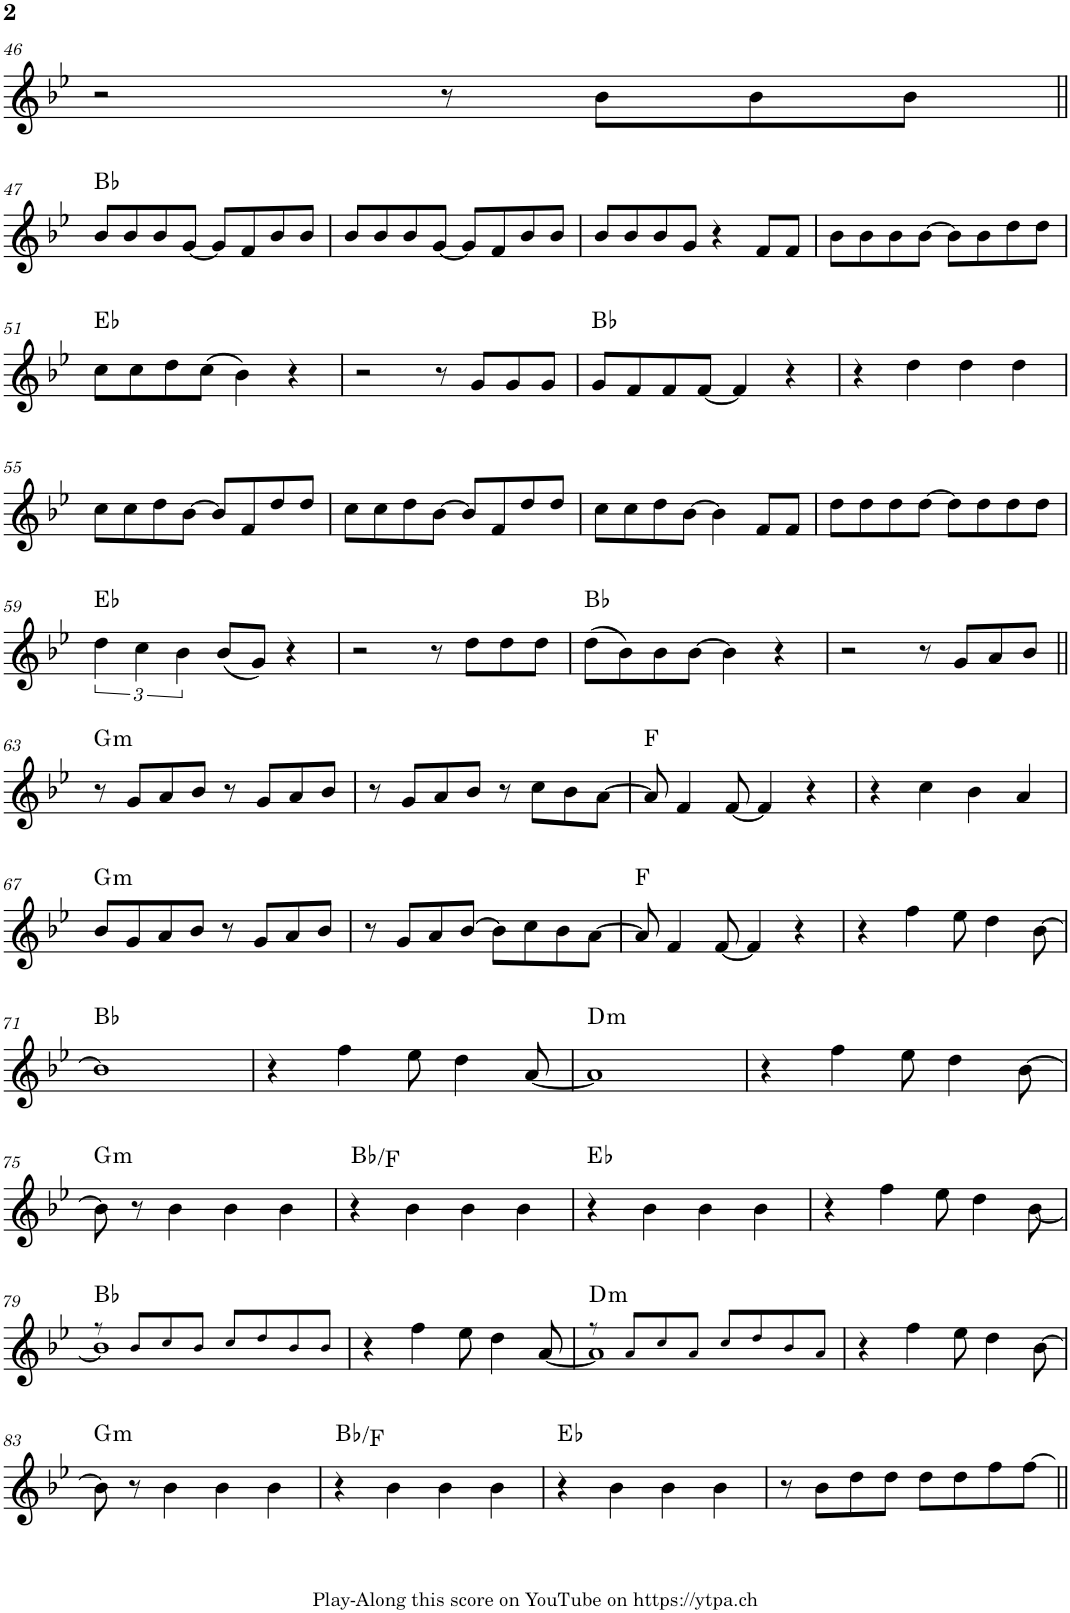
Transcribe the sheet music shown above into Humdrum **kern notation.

**kern	**harte
*part1	*part1
*staff1	*
*I"Piano	*
*I'Pno.	*
!!LO:PB:g=z
*clefG2	*
*k[b-e-]	*
*M4/4	*
=46	=46
2r	.
8r	.
8b-\L	.
8b-\	.
8b-\J	.
!!LO:LB:g=z
=47||	=47||
8b-/L	Bb:maj
8b-/	.
8b-/	.
[8g/J	.
8g/L]	.
8f/	.
8b-/	.
8b-/J	.
=48	=48
8b-/L	.
8b-/	.
8b-/	.
[8g/J	.
8g/L]	.
8f/	.
8b-/	.
8b-/J	.
=49	=49
8b-/L	.
8b-/	.
8b-/	.
8g/J	.
4r	.
8f/L	.
8f/J	.
=50	=50
8b-\L	.
8b-\	.
8b-\	.
[8b-\J	.
8b-\L]	.
8b-\	.
8dd\	.
8dd\J	.
!!LO:LB:g=z
=51	=51
8cc\L	Eb:maj
8cc\	.
8dd\	.
(8cc\J	.
4b-\)	.
4r	.
=52	=52
2r	.
8r	.
8g/L	.
8g/	.
8g/J	.
=53	=53
8g/L	Bb:maj
8f/	.
8f/	.
[8f/J	.
4f/]	.
4r	.
=54	=54
4r	.
4dd\	.
4dd\	.
4dd\	.
!!LO:LB:g=z
=55	=55
8cc\L	.
8cc\	.
8dd\	.
[8b-\J	.
8b-/L]	.
8f/	.
8dd/	.
8dd/J	.
=56	=56
8cc\L	.
8cc\	.
8dd\	.
[8b-\J	.
8b-/L]	.
8f/	.
8dd/	.
8dd/J	.
=57	=57
8cc\L	.
8cc\	.
8dd\	.
[8b-\J	.
4b-\]	.
8f/L	.
8f/J	.
=58	=58
8dd\L	.
8dd\	.
8dd\	.
[8dd\J	.
8dd\L]	.
8dd\	.
8dd\	.
8dd\J	.
!!LO:LB:g=z
=59	=59
6dd\	Eb:maj
6cc\	.
6b-\	.
(8b-/L	.
8g/J)	.
4r	.
=60	=60
2r	.
8r	.
8dd\L	.
8dd\	.
8dd\J	.
=61	=61
(8dd\L	Bb:maj
8b-\)	.
8b-\	.
[8b-\J	.
4b-\]	.
4r	.
=62	=62
2r	.
8r	.
8g/L	.
8a/	.
8b-/J	.
!!LO:LB:g=z
=63||	=63||
!	!LO:H:kt=m
8r	G:min
8g/L	.
8a/	.
8b-/J	.
8r	.
8g/L	.
8a/	.
8b-/J	.
=64	=64
8r	.
8g/L	.
8a/	.
8b-/J	.
8r	.
8cc\L	.
8b-\	.
[8a\J	.
=65	=65
8a/]	F:maj
4f/	.
[8f/	.
4f/]	.
4r	.
=66	=66
4r	.
4cc\	.
4b-\	.
4a/	.
!!LO:LB:g=z
=67	=67
!	!LO:H:kt=m
8b-/L	G:min
8g/	.
8a/	.
8b-/J	.
8r	.
8g/L	.
8a/	.
8b-/J	.
=68	=68
8r	.
8g/L	.
8a/	.
[8b-/J	.
8b-\L]	.
8cc\	.
8b-\	.
[8a\J	.
=69	=69
8a/]	F:maj
4f/	.
[8f/	.
4f/]	.
4r	.
=70	=70
4r	.
4ff\	.
8ee-\	.
4dd\	.
[8b-\	.
!!LO:LB:g=z
=71	=71
1b-]	Bb:maj
=72	=72
4r	.
4ff\	.
8ee-\	.
4dd\	.
[8a/	.
=73	=73
!	!LO:H:kt=m
1a]	D:min
=74	=74
4r	.
4ff\	.
8ee-\	.
4dd\	.
[8b-\	.
!!LO:LB:g=z
=75	=75
!	!LO:H:kt=m
8b-\]	G:min
8r	.
4b-\	.
4b-\	.
4b-\	.
=76	=76
4r	Bb:maj/5
4b-\	.
4b-\	.
4b-\	.
=77	=77
4r	Eb:maj
4b-\	.
4b-\	.
4b-\	.
=78	=78
4r	.
4ff\	.
8ee-\	.
4dd\	.
[8b-\	.
!!LO:LB:g=z
=79	=79
*^	*
8r	1b-]	Bb:maj
8b-!/L	.	.
8cc!/	.	.
8b-!/J	.	.
8cc!/L	.	.
8dd!/	.	.
8b-!/	.	.
8b-!/J	.	.
*v	*v	*
=80	=80
4r	.
4ff\	.
8ee-\	.
4dd\	.
[8a/	.
=81	=81
*^	*
!	!	!LO:H:kt=m
8r	1a]	D:min
8a!/L	.	.
8cc!/	.	.
8a!/J	.	.
8cc!/L	.	.
8dd!/	.	.
8b-!/	.	.
8a!/J	.	.
*v	*v	*
=82	=82
4r	.
4ff\	.
8ee-\	.
4dd\	.
[8b-\	.
!!LO:LB:g=z
=83	=83
!	!LO:H:kt=m
8b-\]	G:min
8r	.
4b-\	.
4b-\	.
4b-\	.
=84	=84
4r	Bb:maj/5
4b-\	.
4b-\	.
4b-\	.
=85	=85
4r	Eb:maj
4b-\	.
4b-\	.
4b-\	.
=86	=86
8r	.
8b-\L	.
8dd\	.
8dd\J	.
8dd\L	.
8dd\	.
8ff\	.
[8ff\J	.
=||	=||
*-	*-
